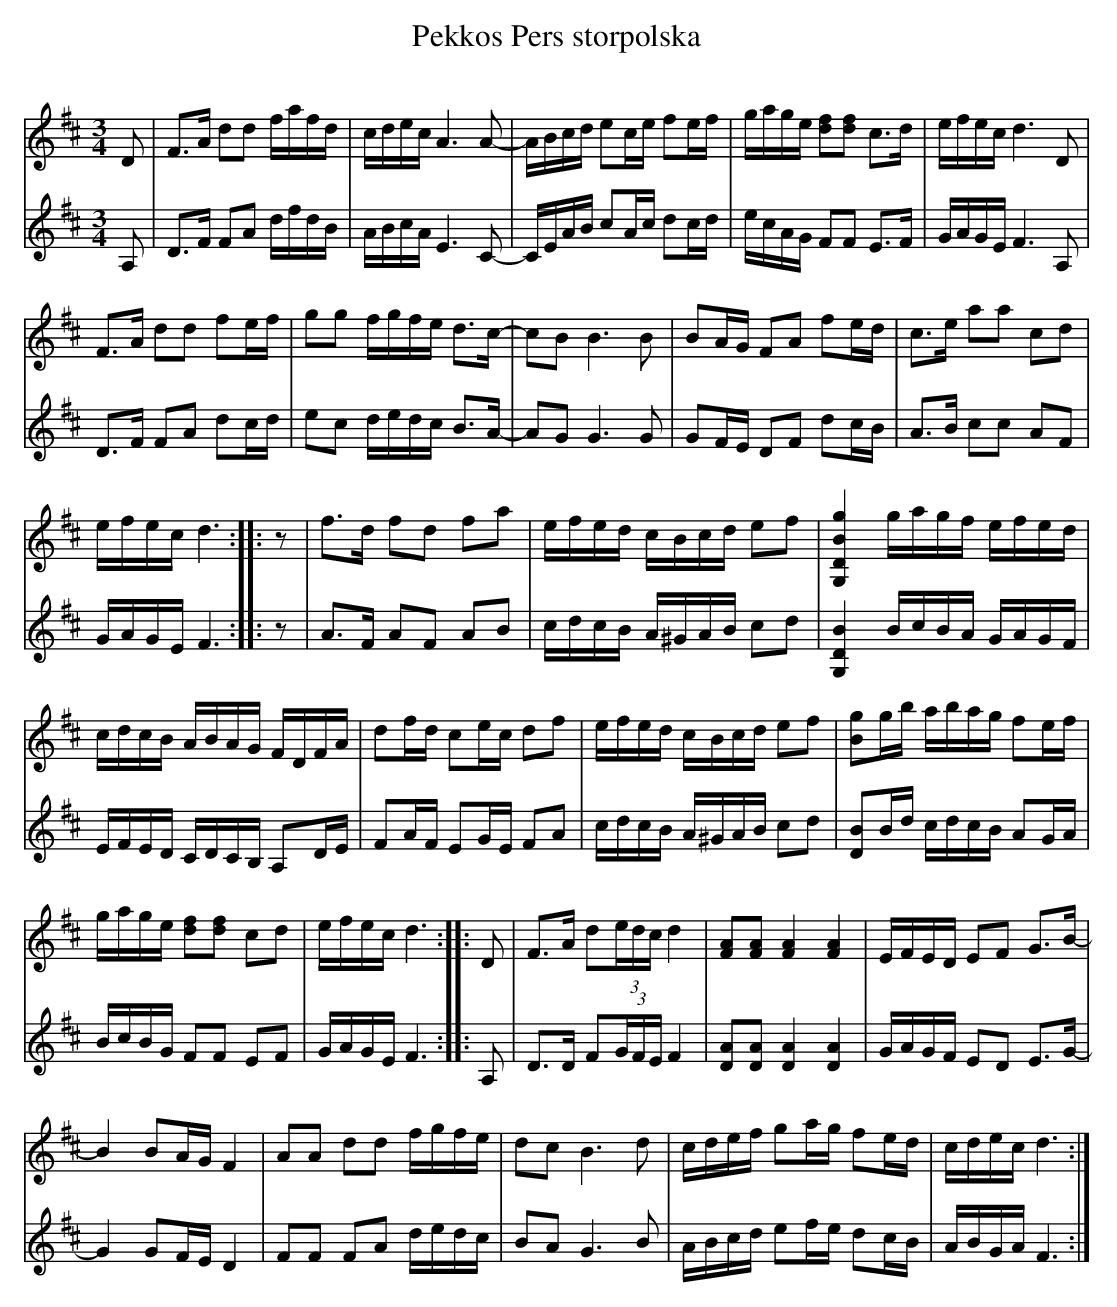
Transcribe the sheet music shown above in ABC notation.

X:1
T: Pekkos Pers storpolska
Q: 120
M: 3/4
L: 1/8
K: D
V:1
D | F>A dd f/a/f/d/ | c/d/e/c/ A3 A-| A/B/c/d/ ec/e/ fe/f/ | g/a/g/e/ [df][df] c>d | e/f/e/c/ d3  D|
F>A dd fe/f/ | gg f/g/f/e/ d>c- | cB B3 B | BA/G/ FA fe/d/ | c>e aa cd |
e/f/e/c/ d3 :: z | f>d fd fa | e/f/e/d/ c/B/c/d/ ef | [G,2D2B2g2] g/a/g/f/ e/f/e/d/ |
c/d/c/B/ A/B/A/G/ F/D/F/A/ | df/d/ ce/c/ df | e/f/e/d/ c/B/c/d/ ef | [Bg]g/b/ a/b/a/g/ fe/f/ |
g/a/g/e/ [df][df] cd | e/f/e/c/ d3 :: D | F>A d(3e/d/c/ d2 | [FA][FA] [F2A2] [F2A2] | E/F/E/D/ EF G>B- |
B2 BA/G/ F2 | AA dd f/g/f/e/ | dc B3 d | c/d/e/f/ ga/g/ fe/d/ | c/d/e/c/ d3 :|]
V:2
A, | D>F FA d/f/d/B/ | A/B/c/A/ E3 C-| C/E/A/B/ cA/c/ dc/d/ | e/c/A/G/ FF E>F | G/A/G/E/ F3 A, |
D>F FA dc/d/ | ec d/e/d/c/ B>A- | AG G3 G | GF/E/ DF dc/B/ | A>B cc AF |
G/A/G/E/ F3 :: z | A>F AF AB | c/d/c/B/ A/^G/A/B/ cd | [G,2D2B2] B/c/B/A/ G/A/G/F/ |
E/F/E/D/ C/D/C/B,/ A,D/E/ | FA/F/ EG/E/ FA | c/d/c/B/ A/^G/A/B/ cd | [DB]B/d/ c/d/c/B/ AG/A/ |
B/c/B/G/ FF EF | G/A/G/E/ F3 :: A, | D>D F(3G/F/E/ F2 | [DA][DA] [D2A2] [D2A2] | G/A/G/F/ ED E>G- |
G2 GF/E/ D2 | FF FA d/e/d/c/ | BA G3 B | A/B/c/d/ ef/e/ dc/B/ | A/B/G/A/ F3 :|]
